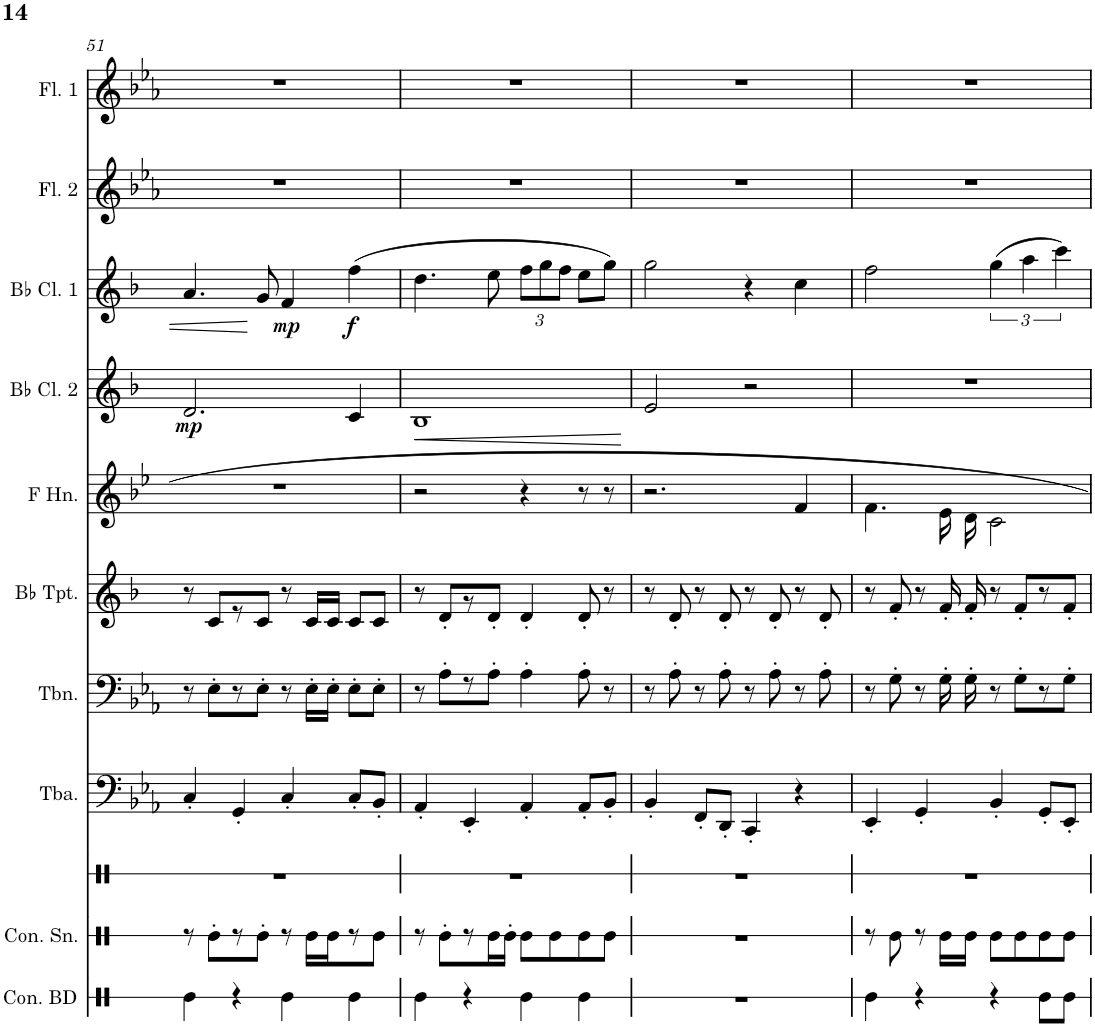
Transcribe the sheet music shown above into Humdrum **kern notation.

**kern	**kern	**kern	**kern	**kern	**kern	**kern	**kern	**dynam	**kern	**dynam	**kern	**kern
*part11	*part10	*part9	*part8	*part7	*part6	*part5	*part4	*part4	*part3	*part3	*part2	*part1
*staff11	*staff10	*staff9	*staff8	*staff7	*staff6	*staff5	*staff4	*staff4	*staff3	*staff3	*staff2	*staff1
*I"Concert Bass Drum	*I"Concert Snare Drum	*I"Crash Cymbal	*I"Tuba	*I"Trombone	*I"Bb Trumpet	*I"Horn in F	*I"Bb Clarinet 2	*	*I"Bb Clarinet 1	*	*I"Flute 2	*I"Flute 1
*I'Con. BD	*I'Con. Sn.	*I'Cym	*I'Tba.	*I'Tbn.	*I'Bb Tpt.	*	*I'Bb Cl. 2	*	*I'Bb Cl. 1	*	*I'Fl. 2	*I'Fl. 1
!!LO:PB:g=z
*clefX	*clefX	*clefX	*clefF4	*clefF4	*clefG2	*clefG2	*clefG2	*	*clefG2	*	*clefG2	*clefG2
*	*	*	*	*	*Trd1c2	*Trd4c7	*Trd1c2	*	*Trd1c2	*	*	*
*k[]	*k[]	*k[]	*k[b-e-a-]	*k[b-e-a-]	*k[b-]	*k[b-e-]	*k[b-]	*	*k[b-]	*	*k[b-e-a-]	*k[b-e-a-]
*M4/4	*M4/4	*M4/4	*M4/4	*M4/4	*M4/4	*M4/4	*M4/4	*	*M4/4	*	*M4/4	*M4/4
=51	=51	=51	=51	=51	=51	=51	=51	=51	=51	=51	=51	=51
!	!	!	!	!	!	!	!	!LO:DY:b	!	!	!	!
4Re\	8r	1r	4C'/	8r	8r	1r	2.d/	mp	4.a/	.	1r	1r
.	8Re'\L	.	.	8E-'\L	8c/L	.	.	.	.	.	.	.
4r	8r	.	4GG'/	8r	8r	.	.	.	.	.	.	.
.	8Re'\J	.	.	8E-'\J	8c/J	.	.	.	8g/	.	.	.
!	!	!	!	!	!	!	!	!	!	!LO:DY:b	!	!
4Re\	8r	.	4C'/	8r	8r	.	.	.	4f/	mp	.	.
.	16Re\LL	.	.	16E-'\LL	16c/LL	.	.	.	.	.	.	.
.	16Re\J	.	.	16E-'\JJ	16c/JJ	.	.	.	.	.	.	.
!	!	!	!	!	!	!	!	!	!	!LO:DY:b	!	!
4Re\	8r	.	8C'/L	8E-'\L	8c/L	.	4c/	.	(>4ff\	f	.	.
.	8Re\J	.	8BB-'/J	8E-'\J	8c/J	.	.	.	.	.	.	.
=52	=52	=52	=52	=52	=52	=52	=52	=52	=52	=52	=52	=52
4Re\	8r	1r	4AA-'/	8r	8r	2r	1B-	.	4.dd\	.	1r	1r
.	8Re'\L	.	.	8A-'\L	8d'/L	.	.	.	.	.	.	.
4r	8r	.	4EE-'/	8r	8r	.	.	.	.	.	.	.
.	16Re\L	.	.	8A-'\J	8d'/J	.	.	.	8ee\	.	.	.
.	16Re'\JJ	.	.	.	.	.	.	.	.	.	.	.
*	*	*	*	*	*	*	*	*	*Xbrackettup	*	*	*
4Re\	8Re\L	.	4AA-'/	4A-'\	4d'/	4r	.	.	12ff\L	.	.	.
.	.	.	.	.	.	.	.	.	12gg\	.	.	.
.	8Re\	.	.	.	.	.	.	.	.	.	.	.
.	.	.	.	.	.	.	.	.	12ff\J	.	.	.
4Re\	8Re\	.	8AA-'/L	8A-'\	8d'/	8r	.	.	8ee\L	.	.	.
.	8Re\J	.	8BB-'/J	8r	8r	8r	.	.	8gg\J)	.	.	.
=53	=53	=53	=53	=53	=53	=53	=53	=53	=53	=53	=53	=53
1r	1r	1r	4BB-'/	8r	8r	2.r	2e/	.	2gg\	.	1r	1r
.	.	.	.	8A-'\	8d'/	.	.	.	.	.	.	.
.	.	.	8FF'/L	8r	8r	.	.	.	.	.	.	.
.	.	.	8DD'/J	8A-'\	8d'/	.	.	.	.	.	.	.
.	.	.	4CC'/	8r	8r	.	2r	.	4r	.	.	.
.	.	.	.	8A-'\	8d'/	.	.	.	.	.	.	.
.	.	.	4r	8r	8r	4f/	.	.	4cc\	.	.	.
.	.	.	.	8A-'\	8d'/	.	.	.	.	.	.	.
=54	=54	=54	=54	=54	=54	=54	=54	=54	=54	=54	=54	=54
4Re\	8r	1r	4EE-'/	8r	8r	4.f\	1r	.	2ff\	.	1r	1r
.	8Re\	.	.	8G'\	8f'/	.	.	.	.	.	.	.
4r	8r	.	4GG'/	8r	8r	.	.	.	.	.	.	.
.	16Re\LL	.	.	16G'\	16f'/	16e-\LL	.	.	.	.	.	.
.	16Re\JJ	.	.	16G'\	16f'/	16d\JJ	.	.	.	.	.	.
*	*	*	*	*	*	*	*	*	*brackettup	*	*	*
4r	8Re\L	.	4BB-'/	8r	8r	2c\	.	.	(>6gg\	.	.	.
.	8Re\	.	.	8G'\L	8f'/L	.	.	.	.	.	.	.
.	.	.	.	.	.	.	.	.	6aa\	.	.	.
8Re\L	8Re\	.	8GG'/L	8r	8r	.	.	.	.	.	.	.
.	.	.	.	.	.	.	.	.	6ccc\)	.	.	.
8Re\J	8Re\J	.	8EE-'/J	8G'\J	8f'/J	.	.	.	.	.	.	.
=	=	=	=	=	=	=	=	=	=	=	=	=
*-	*-	*-	*-	*-	*-	*-	*-	*-	*-	*-	*-	*-
